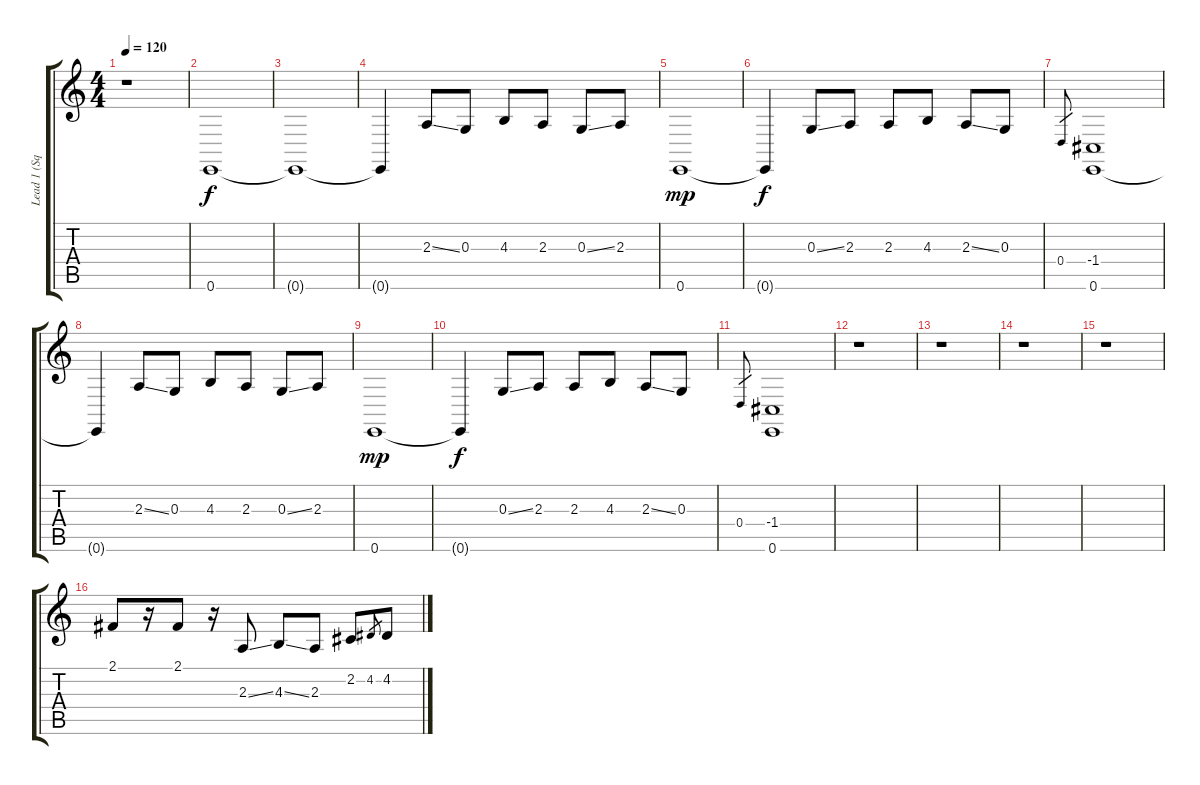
\track ("Lead 1 (Square)" "Lead 1 (Sq") {instrument lead1square}
\staff {score tabs}
\tuning (E4 B3 G3 D3 A2 E2) {hide}
\ts (4 4)
\tempo 120
\clef g2
\ks c
r.1{dy f} |
0.6.1 |
0.6{t}.1 |
0.6{t}.4 2.3{ss}.8{volume 16} 0.3.8 4.3.8 2.3.8 0.3{ss}.8 2.3.8 |
0.6.1{dy mp} |
0.6{t}.4{dy f} 0.3{ss}.8{volume 16} 2.3.8 2.3.8 4.3.8 2.3{ss}.8 0.3.8 |
0.4.8{gr} (-1.4 0.6).1 |
0.6{t}.4 2.3{ss}.8{volume 16} 0.3.8 4.3.8 2.3.8 0.3{ss}.8 2.3.8 |
0.6.1{dy mp} |
0.6{t}.4{dy f} 0.3{ss}.8{volume 16} 2.3.8 2.3.8 4.3.8 2.3{ss}.8 0.3.8 |
0.4.8{gr} (-1.4 0.6).1 |
r.1 |
r.1 |
r.1 |
r.1 |
2.1.8{volume 12} r.16 2.1.8 r.16 2.3{ss}.8 4.3{ss}.8 2.3.8 2.2.8 4.2.8{gr} 4.2.8
